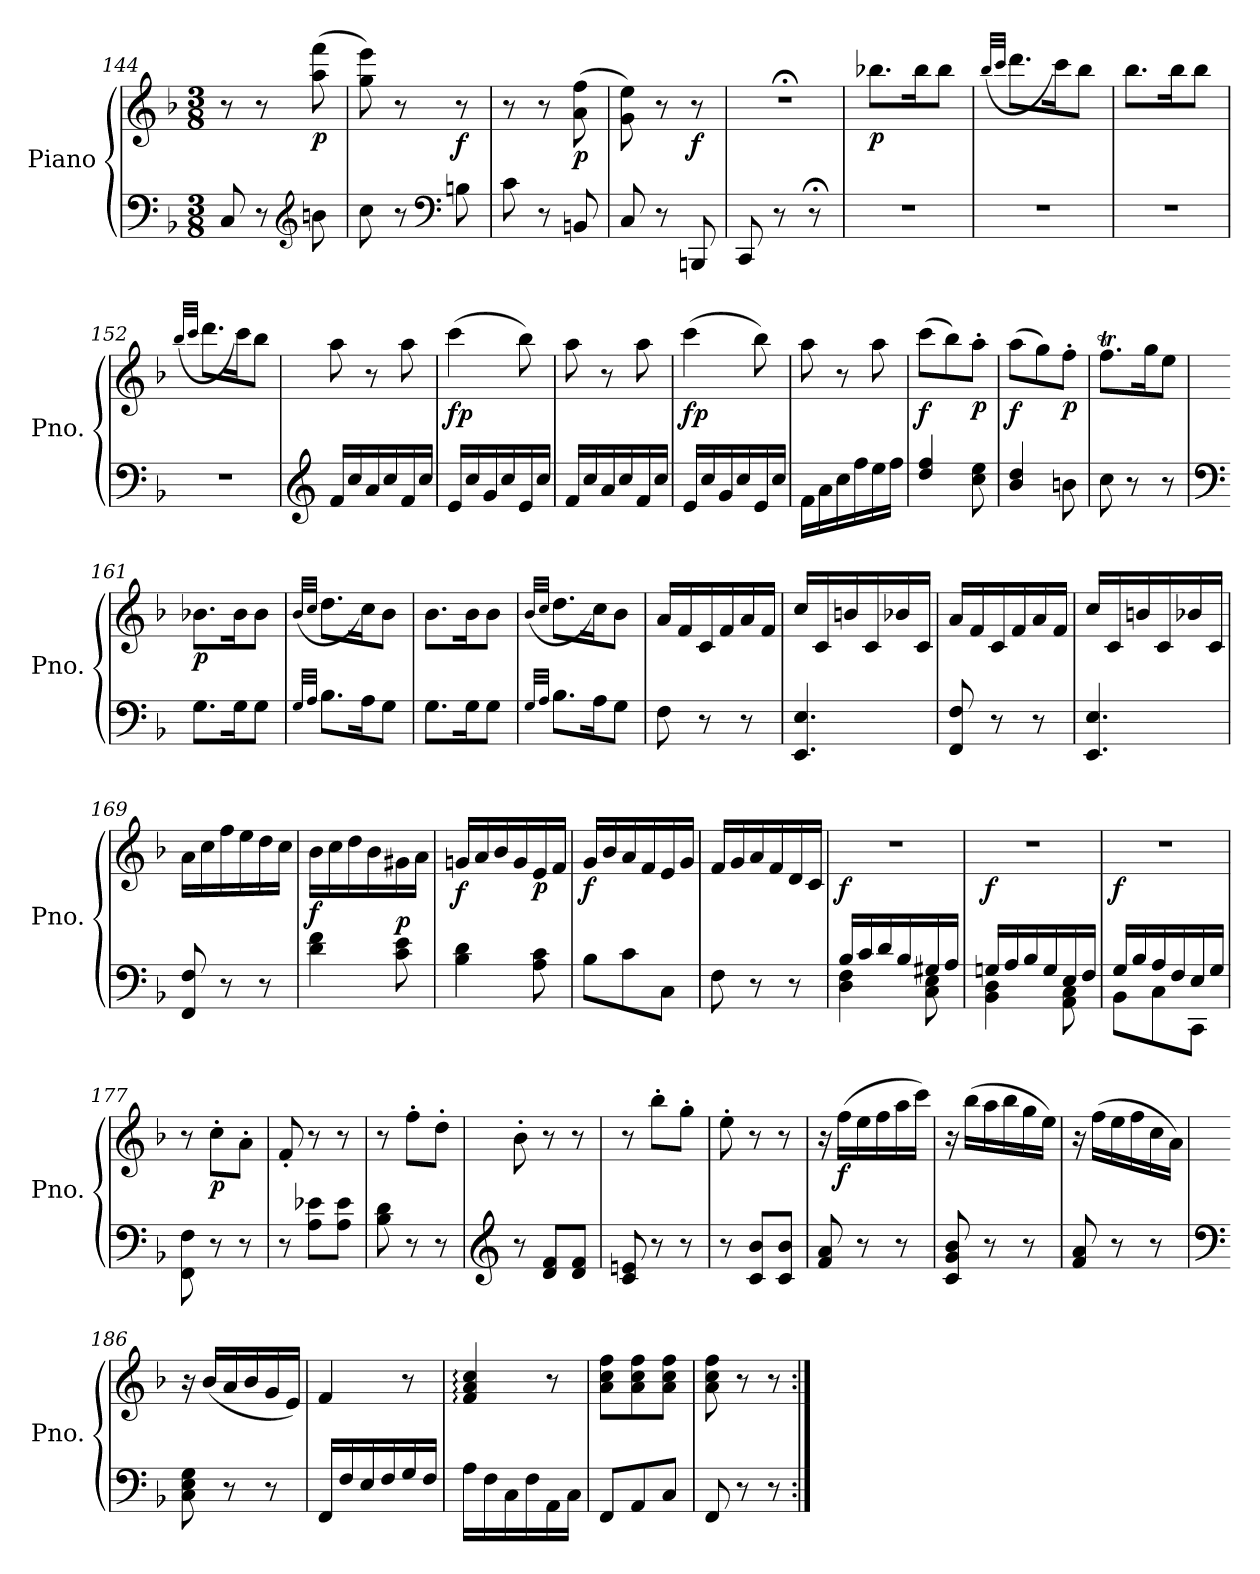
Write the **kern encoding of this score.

**kern	**kern	**dynam
*part1	*part1	*part1
*staff2	*staff1	*staff1/2
*I"Piano	*	*
*I'Pno.	*	*
*clefF4	*clefG2	*
*k[b-]	*k[b-]	*
*M3/8	*M3/8	*
=144	=144	=144
8C/	8r	.
8r	8r	.
*clefG2	*	*
!	!	!LO:DY:b
8bn\	(8aa\ 8fff\	p
!!LO:LB:g=z
=145	=145	=145
8cc\	8gg\ 8eee\)	.
8r	8r	.
*clefF4	*	*
!	!	!LO:DY:b
8Bn\	8r	f
=146	=146	=146
8c\	8r	.
8r	8r	.
!	!	!LO:DY:b
8BBn/	(>8a\ 8ff\	p
=147	=147	=147
8C/	8g\ 8ee\)	.
8r	8r	.
!	!	!LO:DY:b
8BBBn/	8r	f
=148	=148	=148
8CC/	4.r;<	.
8r	.	.
8r;<	.	.
=149	=149	=149
!	!	!LO:DY:b
4.r	8.bb-X\L	p
.	16bb-\K	.
.	8bb-\J	.
=150	=150	=150
.	(32qbb-/LLL	.
.	32qccc/JJJ	.
4.r	8.ddd\L	.
.	16ccc\K)	.
.	8bb-\J	.
=151	=151	=151
4.r	8.bb-\L	.
.	16bb-\K	.
.	8bb-\J	.
!!LO:LB:g=z
=152	=152	=152
.	(32qbb-/LLL	.
.	32qccc/JJJ	.
4.r	8.ddd\L	.
.	16ccc\K)	.
.	8bb-\J	.
=153	=153	=153
*clefG2	*	*
16f/LL	8aa\	.
16cc/	.	.
16a/	8r	.
16cc/	.	.
16f/	8aa\	.
16cc/JJ	.	.
=154	=154	=154
!	!	!LO:DY:b
16e/LL	(4ccc\	fp
16cc/	.	.
16g/	.	.
16cc/	.	.
16e/	8bb-\)	.
16cc/JJ	.	.
=155	=155	=155
16f/LL	8aa\	.
16cc/	.	.
16a/	8r	.
16cc/	.	.
16f/	8aa\	.
16cc/JJ	.	.
=156	=156	=156
!	!	!LO:DY:b
16e/LL	(4ccc\	fp
16cc/	.	.
16g/	.	.
16cc/	.	.
16e/	8bb-\)	.
16cc/JJ	.	.
=157	=157	=157
16f\LL	8aa\	.
16a\	.	.
16cc\	8r	.
16ff\	.	.
16ee\	8aa\	.
16ff\JJ	.	.
!!LO:PB:g=z
=158	=158	=158
!	!	!LO:DY:b
4dd/ 4ff/	(8ccc\L	f
.	8bb-\)	.
!	!	!LO:DY:b
8cc\ 8ee\	8aa'\J	p
=159	=159	=159
!	!	!LO:DY:b
4b-/ 4dd/	(8aa\L	f
.	8gg\)	.
!	!	!LO:DY:b
8bn\	8ff'\J	p
=160	=160	=160
8cc\	8.ffT\L	.
8r	.	.
.	16gg\K	.
8r	8ee\J	.
=161	=161	=161
*clefF4	*	*
!	!	!LO:DY:b
8.G\L	8.b-X\L	p
16G\K	16b-\K	.
8G\J	8b-\J	.
=162	=162	=162
32qG/LLL	(32qb-/LLL	.
32qA/JJJ	32qcc/JJJ	.
8.B-\L	8.dd\L	.
16A\K	16cc\K)	.
8G\J	8b-\J	.
=163	=163	=163
8.G\L	8.b-\L	.
16G\K	16b-\K	.
8G\J	8b-\J	.
=164	=164	=164
32qG/LLL	(32qb-/LLL	.
32qA/JJJ	32qcc/JJJ	.
8.B-\L	8.dd\L	.
16A\K	16cc\K)	.
8G\J	8b-\J	.
=165	=165	=165
8F\	16a/LL	.
.	16f/	.
8r	16c/	.
.	16f/	.
8r	16a/	.
.	16f/JJ	.
!!LO:LB:g=z
=166	=166	=166
4.EE/ 4.E/	16cc/LL	.
.	16c/	.
.	16bn/	.
.	16c/	.
.	16b-X/	.
.	16c/JJ	.
=167	=167	=167
8FF/ 8F/	16a/LL	.
.	16f/	.
8r	16c/	.
.	16f/	.
8r	16a/	.
.	16f/JJ	.
=168	=168	=168
4.EE/ 4.E/	16cc/LL	.
.	16c/	.
.	16bn/	.
.	16c/	.
.	16b-X/	.
.	16c/JJ	.
=169	=169	=169
8FF/ 8F/	16a\LL	.
.	16cc\	.
8r	16ff\	.
.	16ee\	.
8r	16dd\	.
.	16cc\JJ	.
=170	=170	=170
!	!	!LO:DY:b
4d\ 4f\	16b-\LL	f
.	16cc\	.
.	16dd\	.
.	16b-\	.
!	!	!LO:DY:a=2
8c\ 8e\	16g#X\	p
.	16a\JJ	.
=171	=171	=171
!	!	!LO:DY:b
4B-\ 4d\	16gn/LL	f
.	16a/	.
.	16b-/	.
.	16g/	.
!	!	!LO:DY:b
8A\ 8c\	16e/	p
.	16f/JJ	.
!!LO:LB:g=z
=172	=172	=172
!	!	!LO:DY:b
8B-\L	16g/LL	f
.	16b-/	.
8c\	16a/	.
.	16f/	.
8C\J	16e/	.
.	16g/JJ	.
=173	=173	=173
8F\	16f/LL	.
.	16g/	.
8r	16a/	.
.	16f/	.
8r	16d/	.
.	16c/JJ	.
=174	=174	=174
*^	*	*
!	!	!	!LO:DY:b
16B-/LL	4D\ 4F\	4.r	f
16c/	.	.	.
16d/	.	.	.
16B-/	.	.	.
16G#X/	8C\ 8E\	.	.
16A/JJ	.	.	.
=175	=175	=175	=175
!	!	!	!LO:DY:b
16Gn/LL	4BB-\ 4D\	4.r	f
16A/	.	.	.
16B-/	.	.	.
16G/	.	.	.
16E/	8AA\ 8C\	.	.
16F/JJ	.	.	.
=176	=176	=176	=176
!	!	!	!LO:DY:b
16G/LL	8BB-\L	4.r	f
16B-/	.	.	.
16A/	8C\	.	.
16F/	.	.	.
16E/	8CC\J	.	.
16G/JJ	.	.	.
*v	*v	*	*
=177	=177	=177
8FF\ 8F\	8r	.
!	!	!LO:DY:b
8r	8cc'\L	p
8r	8a'\J	.
=178	=178	=178
8r	8f'/	.
8A\ 8e-X\L	8r	.
8A\ 8e-\J	8r	.
!!LO:LB:g=z
=179	=179	=179
8B-\ 8d\	8r	.
8r	8ff'\L	.
8r	8dd'\J	.
=180	=180	=180
*clefG2	*	*
8r	8b-'\	.
8d/ 8f/L	8r	.
8d/ 8f/J	8r	.
=181	=181	=181
8c/ 8en/	8r	.
8r	8bb-'\L	.
8r	8gg'\J	.
=182	=182	=182
8r	8ee'\	.
8c/ 8b-/L	8r	.
8c/ 8b-/J	8r	.
=183	=183	=183
8f/ 8a/	16r	.
!	!	!LO:DY:b
.	(16ff\LL	f
8r	16ee\	.
.	16ff\	.
8r	16aa\	.
.	16ccc\JJ)	.
=184	=184	=184
8c/ 8g/ 8b-/	16r	.
.	(16bb-\LL	.
8r	16aa\	.
.	16bb-\	.
8r	16gg\	.
.	16ee\JJ)	.
=185	=185	=185
8f/ 8a/	16r	.
.	(16ff\LL	.
8r	16ee\	.
.	16ff\	.
8r	16cc\	.
.	16a\JJ)	.
!!LO:LB:g=z
=186	=186	=186
*clefF4	*	*
8C\ 8E\ 8G\	16r	.
.	(16b-/LL	.
8r	16a/	.
.	16b-/	.
8r	16g/	.
.	16e/JJ)	.
=187	=187	=187
16FF/LL	4f/	.
16F/	.	.
16E/	.	.
16F/	.	.
16G/	8r	.
16F/JJ	.	.
=188	=188	=188
16A\LL	4f/: 4a/: 4cc/:	.
16F\	.	.
16C\	.	.
16F\	.	.
16AA\	8r	.
16C\JJ	.	.
=189	=189	=189
8FF/L	8a\ 8cc\ 8ff\L	.
8AA/	8a\ 8cc\ 8ff\	.
8C/J	8a\ 8cc\ 8ff\J	.
=190	=190	=190
8FF/	8a\ 8cc\ 8ff\	.
8r	8r	.
8r	8r	.
=:|!	=:|!	=:|!
*-	*-	*-
